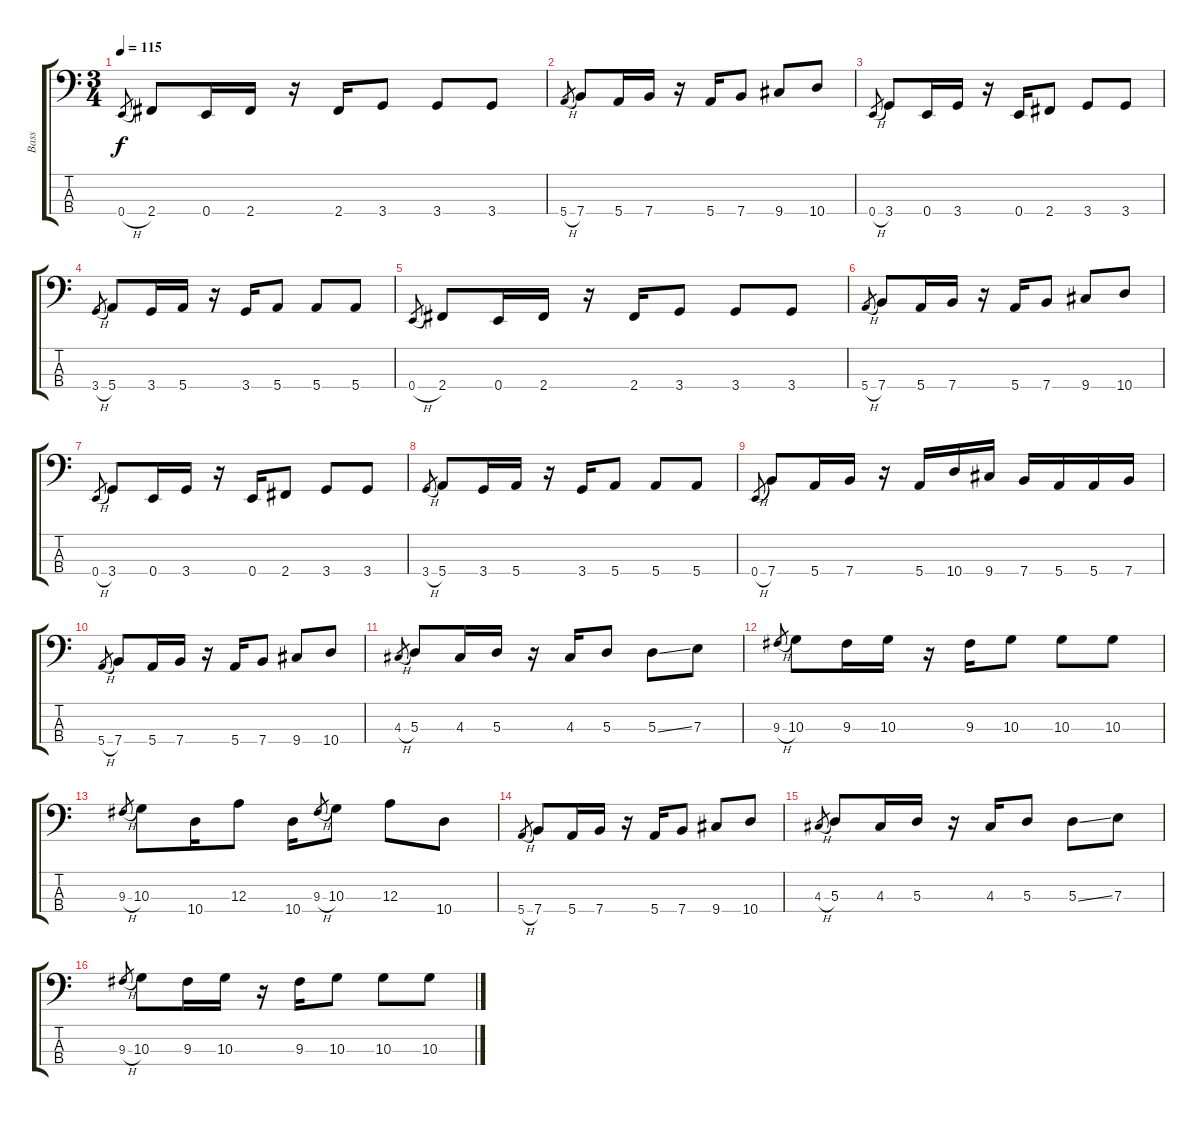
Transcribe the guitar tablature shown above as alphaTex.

\track ("Bass" "Bass") {instrument electricbassfinger}
\staff {score tabs}
\tuning (G2 D2 A1 E1) {hide}
\ts (3 4)
\tempo 115
\clef f4
\ks c
0.4{h}.8{gr dy f} 2.4.8 0.4.16 2.4.16 r.16 2.4.16 3.4.8 3.4.8 3.4.8 |
5.4{h}.8{gr} 7.4.8 5.4.16 7.4.16 r.16 5.4.16 7.4.8 9.4.8 10.4.8 |
0.4{h}.8{gr} 3.4.8 0.4.16 3.4.16 r.16 0.4.16 2.4.8 3.4.8 3.4.8 |
3.4{h}.8{gr} 5.4.8 3.4.16 5.4.16 r.16 3.4.16 5.4.8 5.4.8 5.4.8 |
0.4{h}.8{gr} 2.4.8 0.4.16 2.4.16 r.16 2.4.16 3.4.8 3.4.8 3.4.8 |
5.4{h}.8{gr} 7.4.8 5.4.16 7.4.16 r.16 5.4.16 7.4.8 9.4.8 10.4.8 |
0.4{h}.8{gr} 3.4.8 0.4.16 3.4.16 r.16 0.4.16 2.4.8 3.4.8 3.4.8 |
3.4{h}.8{gr} 5.4.8 3.4.16 5.4.16 r.16 3.4.16 5.4.8 5.4.8 5.4.8 |
0.4{h}.8{gr} 7.4.8 5.4.16 7.4.16 r.16 5.4.16 10.4.16 9.4.16 7.4.16 5.4.16 5.4.16 7.4.16 |
5.4{h}.8{gr} 7.4.8 5.4.16 7.4.16 r.16 5.4.16 7.4.8 9.4.8 10.4.8 |
4.3{h}.8{gr} 5.3.8 4.3.16 5.3.16 r.16 4.3.16 5.3.8 5.3{ss}.8 7.3.8 |
9.3{h}.8{gr} 10.3.8 9.3.16 10.3.16 r.16 9.3.16 10.3.8 10.3.8 10.3.8 |
9.3{h}.8{gr} 10.3.8 10.4.16 12.3.8 10.4.16 9.3{h}.8{gr} 10.3.8 12.3.8 10.4.8 |
5.4{h}.8{gr} 7.4.8 5.4.16 7.4.16 r.16 5.4.16 7.4.8 9.4.8 10.4.8 |
4.3{h}.8{gr} 5.3.8 4.3.16 5.3.16 r.16 4.3.16 5.3.8 5.3{ss}.8 7.3.8 |
9.3{h}.8{gr} 10.3.8 9.3.16 10.3.16 r.16 9.3.16 10.3.8 10.3.8 10.3.8
